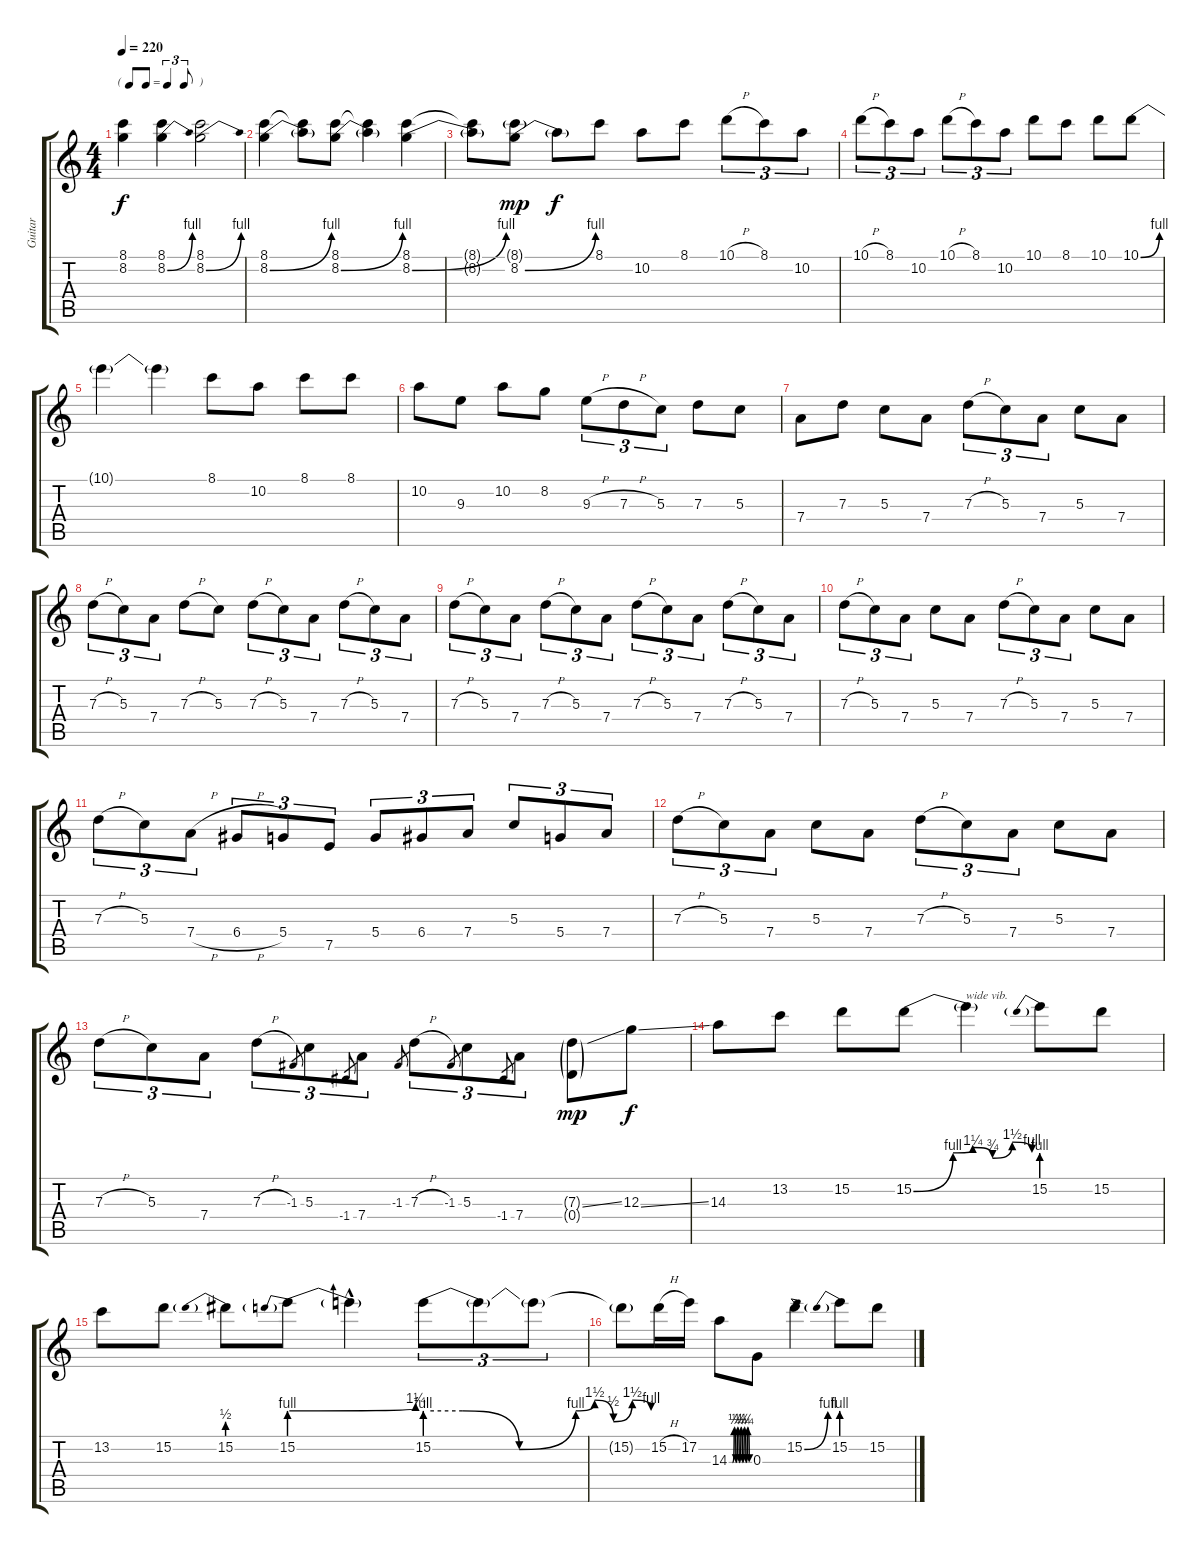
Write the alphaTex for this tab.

\track ("Guitar" "Guitar") {instrument overdrivenguitar}
\staff {score tabs}
\tuning (E4 B3 G3 D3 A2 E2) {hide}
\ts (4 4)
\tf triplet8th
\tempo 220
\clef g2
\ks c
(8.1{t} 8.2{t}).4{dy f} (8.1 8.2{be (bend 0 0 60 4)}).4 (8.1 8.2{be (bend 0 0 60 4)}).2 |
(8.1 8.2{be (bend 0 0 60 4)}).4 (8.1{t} 8.2{t}).8 (8.1 8.2{be (bend 0 0 60 4)}).8 (8.1{t} 8.2{t}).4 (8.1 8.2{be (bend 0 0 60 4)}).4 |
(8.1{t} 8.2{t}).8 (8.1{g} 8.2{be (bend 0 0 60 4)}).8{dy mp} 8.2{t}.8{dy f} 8.1.8 10.2.8 8.1.8 10.1{h}.8{tu (3 2)} 8.1.8{tu (3 2)} 10.2.8{tu (3 2)} |
10.1{h}.8{tu (3 2)} 8.1.8{tu (3 2)} 10.2.8{tu (3 2)} 10.1{h}.8{tu (3 2)} 8.1.8{tu (3 2)} 10.2.8{tu (3 2)} 10.1.8 8.1.8 10.1.8 10.1{be (bend 0 0 60 4)}.8 |
10.1{t}.4 10.1{t}.4 8.1.8 10.2.8 8.1.8 8.1.8 |
10.2.8 9.3.8 10.2.8 8.2.8 9.3{h}.8{tu (3 2)} 7.3{h}.8{tu (3 2)} 5.3.8{tu (3 2)} 7.3.8 5.3.8 |
7.4.8 7.3.8 5.3.8 7.4.8 7.3{h}.8{tu (3 2)} 5.3.8{tu (3 2)} 7.4.8{tu (3 2)} 5.3.8 7.4.8 |
7.3{h}.8{tu (3 2)} 5.3.8{tu (3 2)} 7.4.8{tu (3 2)} 7.3{h}.8 5.3.8 7.3{h}.8{tu (3 2)} 5.3.8{tu (3 2)} 7.4.8{tu (3 2)} 7.3{h}.8{tu (3 2)} 5.3.8{tu (3 2)} 7.4.8{tu (3 2)} |
7.3{h}.8{tu (3 2)} 5.3.8{tu (3 2)} 7.4.8{tu (3 2)} 7.3{h}.8{tu (3 2)} 5.3.8{tu (3 2)} 7.4.8{tu (3 2)} 7.3{h}.8{tu (3 2)} 5.3.8{tu (3 2)} 7.4.8{tu (3 2)} 7.3{h}.8{tu (3 2)} 5.3.8{tu (3 2)} 7.4.8{tu (3 2)} |
7.3{h}.8{tu (3 2)} 5.3.8{tu (3 2)} 7.4.8{tu (3 2)} 5.3.8 7.4.8 7.3{h}.8{tu (3 2)} 5.3.8{tu (3 2)} 7.4.8{tu (3 2)} 5.3.8 7.4.8 |
7.3{h}.8{tu (3 2)} 5.3.8{tu (3 2)} 7.4{h}.8{tu (3 2)} 6.4{h}.8{tu (3 2)} 5.4.8{tu (3 2)} 7.5.8{tu (3 2)} 5.4.8{tu (3 2)} 6.4.8{tu (3 2)} 7.4.8{tu (3 2)} 5.3.8{tu (3 2)} 5.4.8{tu (3 2)} 7.4.8{tu (3 2)} |
7.3{h}.8{tu (3 2)} 5.3.8{tu (3 2)} 7.4.8{tu (3 2)} 5.3.8 7.4.8 7.3{h}.8{tu (3 2)} 5.3.8{tu (3 2)} 7.4.8{tu (3 2)} 5.3.8 7.4.8 |
7.3{h}.8{tu (3 2)} 5.3.8{tu (3 2)} 7.4.8{tu (3 2)} 7.3{h}.8{tu (3 2)} -1.3.8{gr} 5.3.8{tu (3 2)} -1.4.8{gr} 7.4.8{tu (3 2)} -1.3.8{gr} 7.3{h}.8{tu (3 2)} -1.3.8{gr} 5.3.8{tu (3 2)} -1.4.8{gr} 7.4.8{tu (3 2)} (7.3{ss g} 0.4{g}).8{dy mp} 12.3{ss}.8{dy f} |
14.3.8 13.2.8 15.2.8 15.2{be (custom 0 0 20 4 30 5 40 3 50 6 60 4)}.8 15.2{t}.4{txt "wide vib."} 15.2{be (prebend 0 4 60 4)}.8 15.2.8 |
13.2.8 15.2.8 15.2{be (prebend 0 2 60 2)}.8 15.2{be (prebendbend 0 4 60 5)}.8 15.2{hac t}.4 15.2{be (custom 0 4 10 4 25 0 40 4 45 6 50 2 55 6 60 4)}.8{tu (3 2)} 15.2{t}.8{tu (3 2)} 15.2{t}.8{tu (3 2)} |
15.2{t}.8 15.2{h}.16 17.2.16 14.3{be (custom 0 0 10 0 15 1 20 0 25 1 30 0 35 1 40 0 45 1 50 0 55 1 60 0)}.8 0.3.8 15.2{be (bend 0 0 60 4)}.4 15.2{be (prebend 0 4 60 4)}.8 15.2.8
